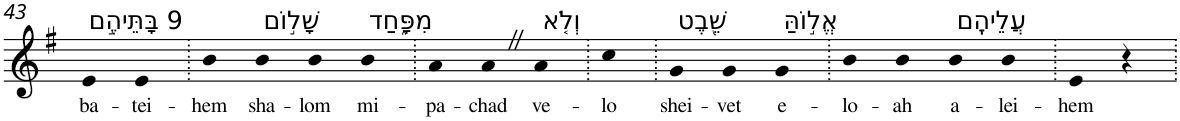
**kern	**text
*part1	*part1
*staff1	*staff1
*I"Piano	*
*I'Pno	*
!!LO:PB:g=z
*clefG2	*
*k[f#]	*
*G:	*
=43	=43
!LO:TX:a:t=9 בָּתֵּיהֶ֣ם	!
!	!LO:LY:b
4e	ba-
!	!LO:LY:b
4e	-tei-
=44.	=44.
!	!LO:LY:b
4b	-hem
!LO:TX:a:t=שָׁל֣וֹם	!
!	!LO:LY:b
4b	sha-
!	!LO:LY:b
4b	-lom
!LO:TX:a:t=מִפָּ֑חַד	!
!	!LO:LY:b
4b	mi-
=45.	=45.
!	!LO:LY:b
4a	-pa-
!	!LO:LY:b
4aZ	-chad
!LO:TX:a:t=וְלֹ֤א	!
!	!LO:LY:b
4a	ve-
=46.	=46.
!	!LO:LY:b
4cc	-lo
=47.	=47.
!LO:TX:a:t=שֵׁ֖בֶט	!
!	!LO:LY:b
4g	shei-
!	!LO:LY:b
4g	-vet
!LO:TX:a:t=אֱל֣וֹהַּ	!
!	!LO:LY:b
4g	e-
=48.	=48.
!	!LO:LY:b
4b	-lo-
!	!LO:LY:b
4b	-ah
!LO:TX:a:t=עֲלֵיהֶֽם	!
!	!LO:LY:b
4b	a-
!	!LO:LY:b
4b	-lei-
=49.	=49.
!	!LO:LY:b
4e	-hem
4r	.
=.	=.
*-	*-
